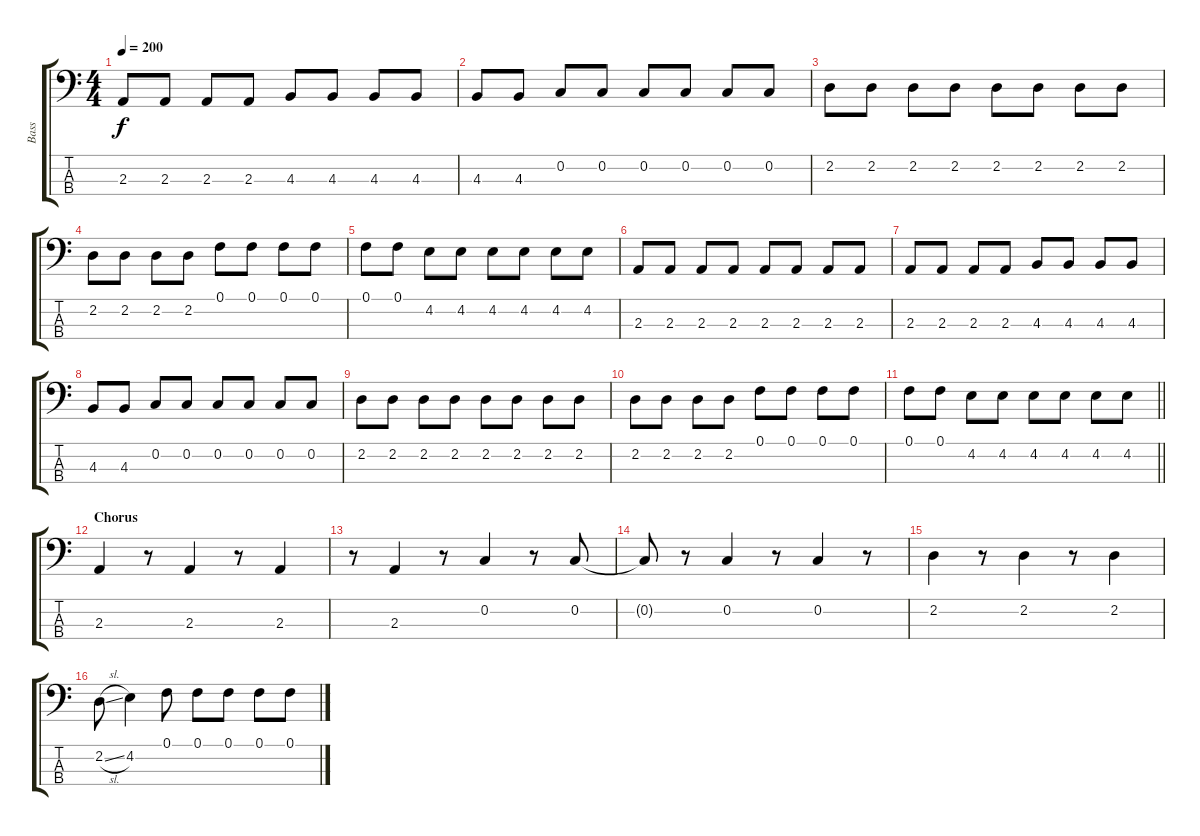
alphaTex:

\track ("Bass" "Bass") {instrument electricbassfinger}
\staff {score tabs}
\tuning (F2 C2 G1 D1) {hide}
\ts (4 4)
\tempo 200
\clef f4
\ks c
2.3.8{dy f} 2.3.8 2.3.8 2.3.8 4.3.8 4.3.8 4.3.8 4.3.8 |
4.3.8 4.3.8 0.2.8 0.2.8 0.2.8 0.2.8 0.2.8 0.2.8 |
2.2.8 2.2.8 2.2.8 2.2.8 2.2.8 2.2.8 2.2.8 2.2.8 |
2.2.8 2.2.8 2.2.8 2.2.8 0.1.8 0.1.8 0.1.8 0.1.8 |
0.1.8 0.1.8 4.2.8 4.2.8 4.2.8 4.2.8 4.2.8 4.2.8 |
2.3.8 2.3.8 2.3.8 2.3.8 2.3.8 2.3.8 2.3.8 2.3.8 |
2.3.8 2.3.8 2.3.8 2.3.8 4.3.8 4.3.8 4.3.8 4.3.8 |
4.3.8 4.3.8 0.2.8 0.2.8 0.2.8 0.2.8 0.2.8 0.2.8 |
2.2.8 2.2.8 2.2.8 2.2.8 2.2.8 2.2.8 2.2.8 2.2.8 |
2.2.8 2.2.8 2.2.8 2.2.8 0.1.8 0.1.8 0.1.8 0.1.8 |
\barLineRight lightlight
0.1.8 0.1.8 4.2.8 4.2.8 4.2.8 4.2.8 4.2.8 4.2.8 |
\section ("" "Chorus")
2.3.4 r.8 2.3.4 r.8 2.3.4 |
r.8 2.3.4 r.8 0.2.4 r.8 0.2.8 |
0.2{t}.8 r.8 0.2.4 r.8 0.2.4 r.8 |
2.2.4 r.8 2.2.4 r.8 2.2.4 |
2.2{sl}.8 4.2.4 0.1.8 0.1.8 0.1.8 0.1.8 0.1.8
